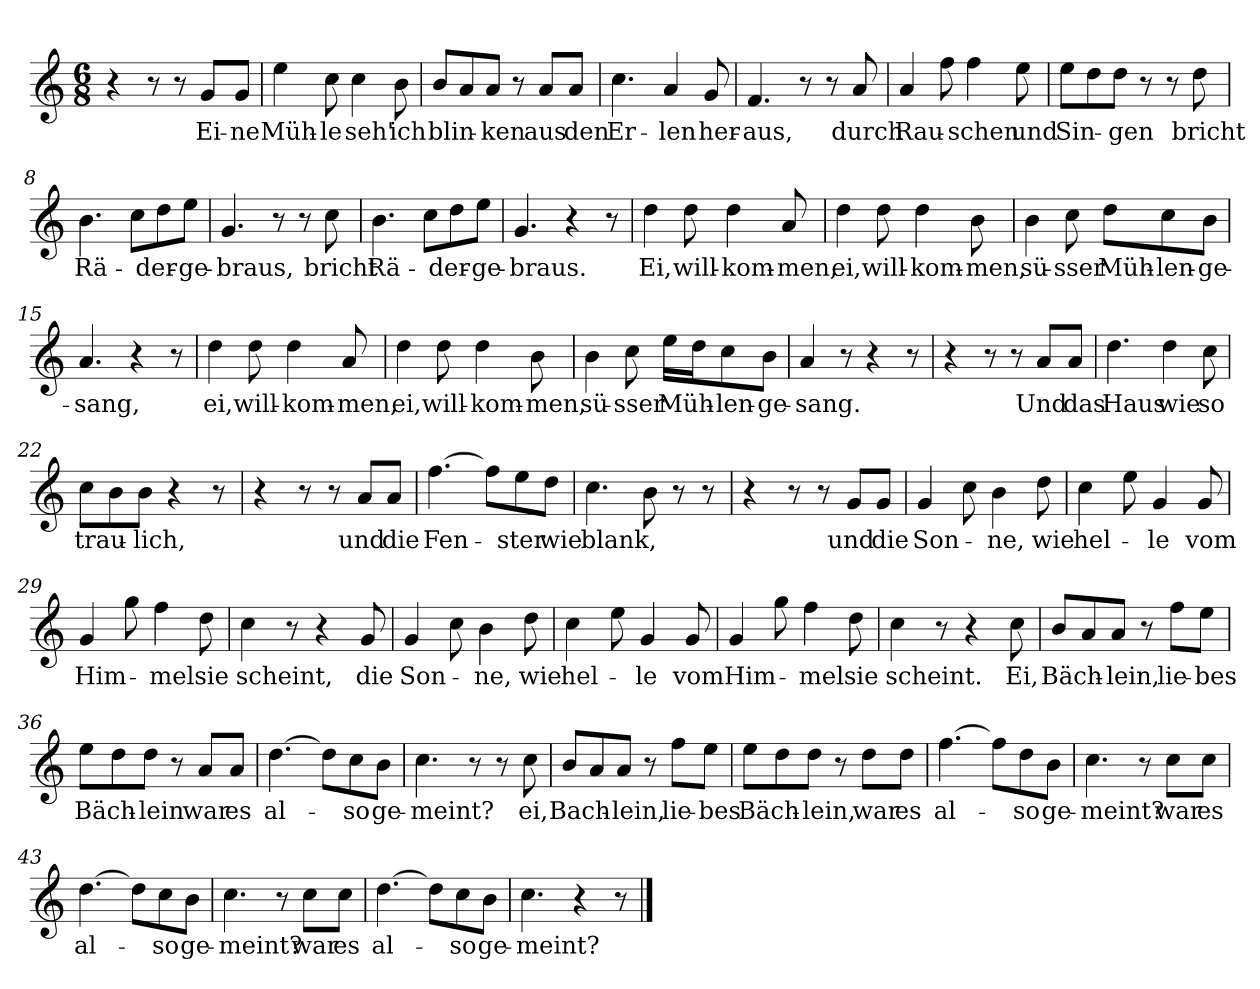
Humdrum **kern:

**kern	**text
*part1	*part1
*staff1	*staff1
*clefG2	*
*k[]	*
*M6/8	*
=1	=1
4r	.
8r	.
8r	.
!	!LO:LY:b
8g/L	Ei-
!	!LO:LY:b
8g/J	-ne
=2	=2
!	!LO:LY:b
4ee\	Müh-
!	!LO:LY:b
8cc\	-le
!	!LO:LY:b
4cc\	seh'
!	!LO:LY:b
8b\	ich
=3	=3
!	!LO:LY:b
8b/L	blin-
8a/	.
!	!LO:LY:b
8a/J	-ken
8r	.
!	!LO:LY:b
8a/L	aus
!	!LO:LY:b
8a/J	den
=4	=4
!	!LO:LY:b
4.cc\	Er-
!	!LO:LY:b
4a/	-len
!	!LO:LY:b
8g/	her-
=5	=5
!	!LO:LY:b
4.f/	-aus,
8r	.
8r	.
!	!LO:LY:b
8a/	durch
=6	=6
!	!LO:LY:b
4a/	Rau-
8ff\	.
!	!LO:LY:b
4ff\	-schen
!	!LO:LY:b
8ee\	und
=7	=7
!	!LO:LY:b
8ee\L	Sin-
8dd\	.
!	!LO:LY:b
8dd\J	-gen
8r	.
8r	.
!	!LO:LY:b
8dd\	bricht
=8	=8
!	!LO:LY:b
4.b\	Rä-
8cc\L	.
!	!LO:LY:b
8dd\	-der-
!	!LO:LY:b
8ee\J	-ge-
!!LO:LB:g=z
=9	=9
!	!LO:LY:b
4.g/	-braus,
8r	.
8r	.
!	!LO:LY:b
8cc\	bricht
=10	=10
!	!LO:LY:b
4.b\	Rä-
8cc\L	.
!	!LO:LY:b
8dd\	-der-
!	!LO:LY:b
8ee\J	-ge-
=11	=11
!	!LO:LY:b
4.g/	-braus.
4r	.
8r	.
=12	=12
!	!LO:LY:b
4dd\	Ei,
!	!LO:LY:b
8dd\	will-
!	!LO:LY:b
4dd\	-kom-
!	!LO:LY:b
8a/	-men,
=13	=13
!	!LO:LY:b
4dd\	ei,
!	!LO:LY:b
8dd\	will-
!	!LO:LY:b
4dd\	-kom-
!	!LO:LY:b
8b\	-men,
=14	=14
!	!LO:LY:b
4b\	sü-
!	!LO:LY:b
8cc\	-sser
!	!LO:LY:b
8dd\L	Müh-
!	!LO:LY:b
8cc\	-len-
!	!LO:LY:b
8b\J	-ge-
=15	=15
!	!LO:LY:b
4.a/	-sang,
4r	.
8r	.
!!LO:LB:g=z
=16	=16
!	!LO:LY:b
4dd\	ei,
!	!LO:LY:b
8dd\	will-
!	!LO:LY:b
4dd\	-kom-
!	!LO:LY:b
8a/	-men,
=17	=17
!	!LO:LY:b
4dd\	ei,
!	!LO:LY:b
8dd\	will-
!	!LO:LY:b
4dd\	-kom-
!	!LO:LY:b
8b\	-men,
=18	=18
!	!LO:LY:b
4b\	sü-
!	!LO:LY:b
8cc\	-sser
!	!LO:LY:b
16ee\LL	Müh-
16dd\J	.
!	!LO:LY:b
8cc\	-len-
!	!LO:LY:b
8b\J	-ge-
=19	=19
!	!LO:LY:b
4a/	-sang.
8r	.
4r	.
8r	.
=20	=20
4r	.
8r	.
8r	.
!	!LO:LY:b
8a/L	Und
!	!LO:LY:b
8a/J	das
=21	=21
!	!LO:LY:b
4.dd\	Haus
!	!LO:LY:b
4dd\	wie
!	!LO:LY:b
8cc\	so
=22	=22
!	!LO:LY:b
8cc\L	trau-
8b\	.
!	!LO:LY:b
8b\J	-lich,
4r	.
8r	.
!!LO:LB:g=z
=23	=23
4r	.
8r	.
8r	.
!	!LO:LY:b
8a/L	und
!	!LO:LY:b
8a/J	die
=24	=24
!	!LO:LY:b
[4.ff\	Fen-
8ff\L]	.
!	!LO:LY:b
8ee\	-ster
!	!LO:LY:b
8dd\J	wie
=25	=25
!	!LO:LY:b
4.cc\	blank,
8b\	.
8r	.
8r	.
=26	=26
4r	.
8r	.
8r	.
!	!LO:LY:b
8g/L	und
!	!LO:LY:b
8g/J	die
=27	=27
!	!LO:LY:b
4g/	Son-
8cc\	.
!	!LO:LY:b
4b\	-ne,
!	!LO:LY:b
8dd\	wie
=28	=28
!	!LO:LY:b
4cc\	hel-
8ee\	.
!	!LO:LY:b
4g/	-le
!	!LO:LY:b
8g/	vom
=29	=29
!	!LO:LY:b
4g/	Him-
8gg\	.
!	!LO:LY:b
4ff\	-mel
!	!LO:LY:b
8dd\	sie
=30	=30
!	!LO:LY:b
4cc\	scheint,
8r	.
4r	.
!	!LO:LY:b
8g/	die
!!LO:LB:g=z
=31	=31
!	!LO:LY:b
4g/	Son-
8cc\	.
!	!LO:LY:b
4b\	-ne,
!	!LO:LY:b
8dd\	wie
=32	=32
!	!LO:LY:b
4cc\	hel-
8ee\	.
!	!LO:LY:b
4g/	-le
!	!LO:LY:b
8g/	vom
=33	=33
!	!LO:LY:b
4g/	Him-
8gg\	.
!	!LO:LY:b
4ff\	-mel
!	!LO:LY:b
8dd\	sie
=34	=34
!	!LO:LY:b
4cc\	scheint.
8r	.
4r	.
!	!LO:LY:b
8cc\	Ei,
=35	=35
!	!LO:LY:b
8b/L	Bäch-
8a/	.
!	!LO:LY:b
8a/J	-lein,
8r	.
!	!LO:LY:b
8ff\L	lie-
!	!LO:LY:b
8ee\J	-bes
=36	=36
!	!LO:LY:b
8ee\L	Bäch-
8dd\	.
!	!LO:LY:b
8dd\J	-lein
8r	.
!	!LO:LY:b
8a/L	war
!	!LO:LY:b
8a/J	es
=37	=37
!	!LO:LY:b
[4.dd\	al-
8dd\L]	.
!	!LO:LY:b
8cc\	-so
!	!LO:LY:b
8b\J	ge-
=38	=38
!	!LO:LY:b
4.cc\	-meint?
8r	.
8r	.
!	!LO:LY:b
8cc\	ei,
!!LO:LB:g=z
=39	=39
!	!LO:LY:b
8b/L	Bach-
8a/	.
!	!LO:LY:b
8a/J	-lein,
8r	.
!	!LO:LY:b
8ff\L	lie-
!	!LO:LY:b
8ee\J	-bes
=40	=40
!	!LO:LY:b
8ee\L	Bäch-
8dd\	.
!	!LO:LY:b
8dd\J	-lein,
8r	.
!	!LO:LY:b
8dd\L	war
!	!LO:LY:b
8dd\J	es
=41	=41
!	!LO:LY:b
[4.ff\	al-
8ff\L]	.
!	!LO:LY:b
8dd\	-so
!	!LO:LY:b
8b\J	ge-
=42	=42
!	!LO:LY:b
4.cc\	-meint?
8r	.
!	!LO:LY:b
8cc\L	war
!	!LO:LY:b
8cc\J	es
=43	=43
!	!LO:LY:b
[4.dd\	al-
8dd\L]	.
!	!LO:LY:b
8cc\	-so
!	!LO:LY:b
8b\J	ge-
=44	=44
!	!LO:LY:b
4.cc\	-meint?
8r	.
!	!LO:LY:b
8cc\L	war
!	!LO:LY:b
8cc\J	es
=45	=45
!	!LO:LY:b
[4.dd\	al-
8dd\L]	.
!	!LO:LY:b
8cc\	-so
!	!LO:LY:b
8b\J	ge-
=46	=46
!	!LO:LY:b
4.cc\	-meint?
4r	.
8r	.
==	==
*-	*-
